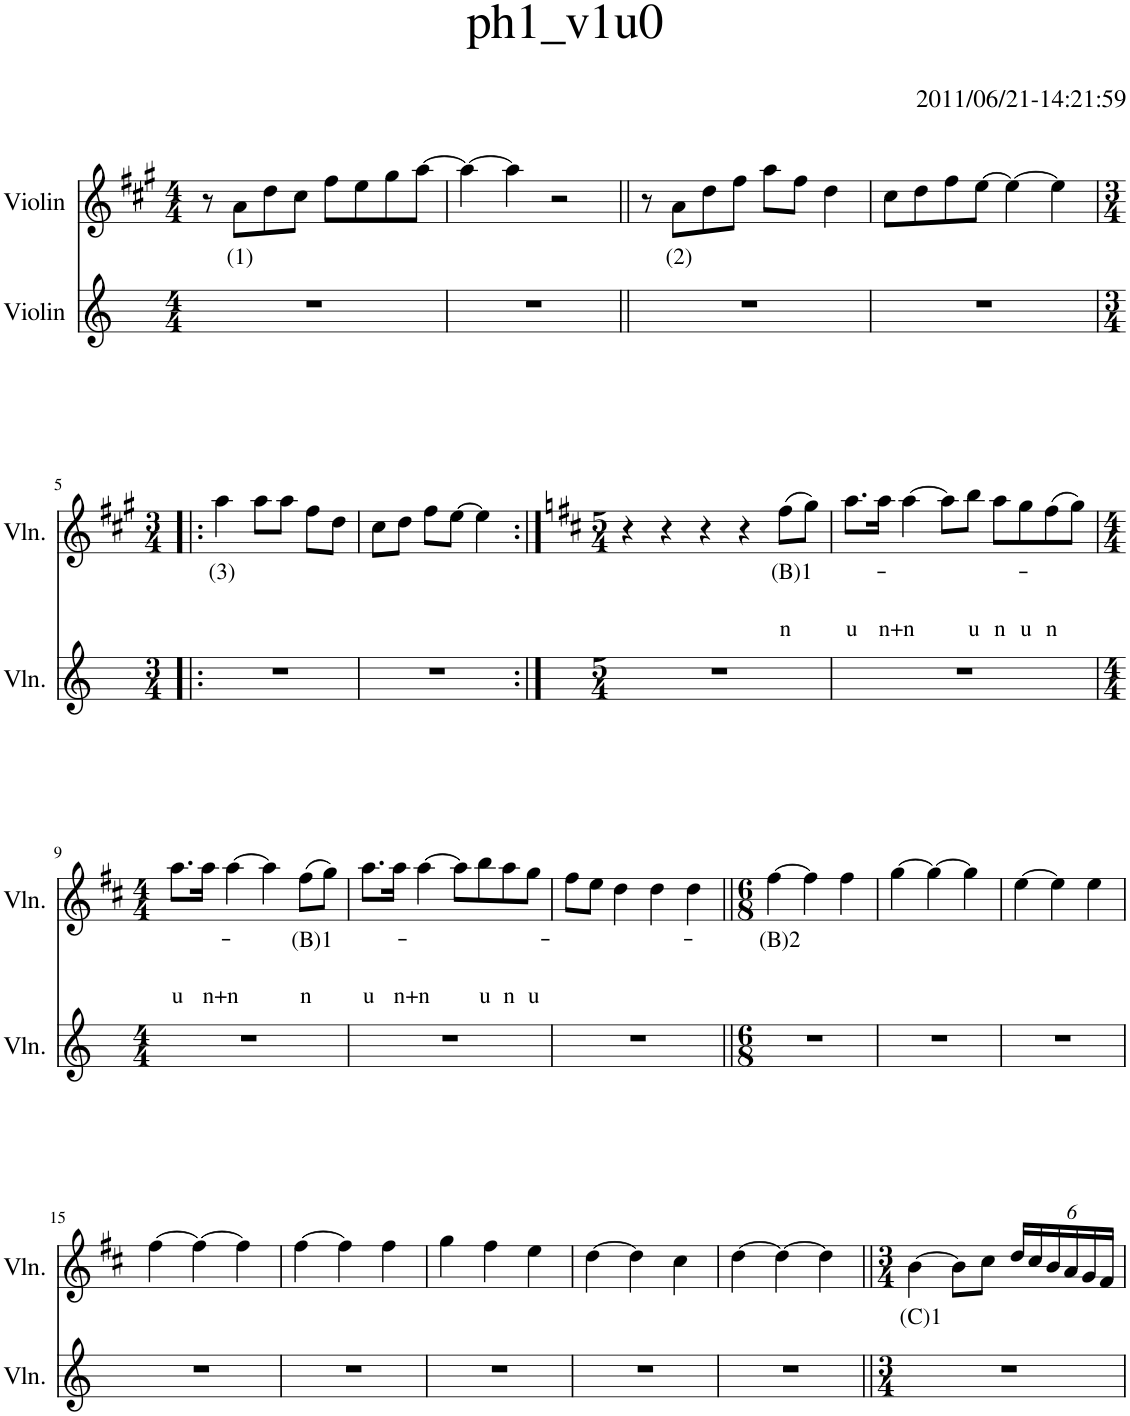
**kern	**kern	**text	**text
*part2	*part1	*part1	*part1
*staff2	*staff1	*staff1	*staff1
*I"Violin	*I"Violin	*	*
*I'Vln.	*I'Vln.	*	*
*clefG2	*clefG2	*	*
*k[]	*k[f#c#g#]	*	*
*M4/4	*M4/4	*	*
=1	=1	=1	=1
1r	8r	.	.
!	!	!LO:LY:b	!
.	8a\L	(1)	.
.	8dd\	.	.
.	8cc#\J	.	.
.	8ff#\L	.	.
.	8ee\	.	.
.	8gg#\	.	.
.	[8aa\J	.	.
=2	=2	=2	=2
1r	4aa\_	.	.
.	4aa\]	.	.
.	2r	.	.
=3||	=3||	=3||	=3||
1r	8r	.	.
!	!	!LO:LY:b	!
.	8a\L	(2)	.
.	8dd\	.	.
.	8ff#\J	.	.
.	8aa\L	.	.
.	8ff#\J	.	.
.	4dd\	.	.
=4	=4	=4	=4
1r	8cc#\L	.	.
.	8dd\	.	.
.	8ff#\	.	.
.	[8ee\J	.	.
.	4ee\_	.	.
.	4ee\]	.	.
!!LO:LB:g=z
=5!|:	=5!|:	=5!|:	=5!|:
*M3/4	*M3/4	*	*
!	!	!LO:LY:b	!
2.r	4aa\	(3)	.
.	8aa\L	.	.
.	8aa\J	.	.
.	8ff#\L	.	.
.	8dd\J	.	.
=6	=6	=6	=6
2.r	8cc#\L	.	.
.	8dd\J	.	.
.	8ff#\L	.	.
.	[8ee\J	.	.
.	4ee\]	.	.
=7:|!	=7:|!	=7:|!	=7:|!
*	*k[f#c#]	*	*
*M5/4	*M5/4	*	*
4%5r	4r	.	.
.	4r	.	.
.	4r	.	.
.	4r	.	.
!	!	!LO:LY:b	!LO:LY:b
.	(8ff#\L	(B)1-	n
.	8gg\J)	.	.
=8	=8	=8	=8
!	!	!	!LO:LY:b
4%5r	8.aa\L	.	u
!	!	!	!LO:LY:b
.	16aa\Jk	.	n
!	!	!	!LO:LY:b
.	[4aa\	.	+n
.	8aa\L]	.	.
!	!	!	!LO:LY:b
.	8bb\J	.	u
!	!	!	!LO:LY:b
.	8aa\L	.	n
!	!	!	!LO:LY:b
.	8gg\	.	u
!	!	!	!LO:LY:b
.	(8ff#\	.	n
.	8gg\J)	.	.
!!LO:LB:g=z
=9	=9	=9	=9
*M4/4	*M4/4	*	*
!	!	!	!LO:LY:b
1r	8.aa\L	.	u
!	!	!	!LO:LY:b
.	16aa\Jk	.	n
!	!	!	!LO:LY:b
.	[4aa\	.	+n
.	4aa\]	.	.
!	!	!LO:LY:b	!LO:LY:b
.	(8ff#\L	(B)1-	n
.	8gg\J)	.	.
=10	=10	=10	=10
!	!	!	!LO:LY:b
1r	8.aa\L	.	u
!	!	!	!LO:LY:b
.	16aa\Jk	.	n
!	!	!	!LO:LY:b
.	[4aa\	.	+n
.	8aa\L]	.	.
!	!	!	!LO:LY:b
.	8bb\	.	u
!	!	!	!LO:LY:b
.	8aa\	.	n
!	!	!	!LO:LY:b
.	8gg\J	.	u
=11	=11	=11	=11
1r	8ff#\L	.	.
.	8ee\J	.	.
.	4dd\	.	.
.	4dd\	.	.
.	4dd\	.	.
=12||	=12||	=12||	=12||
*M6/8	*M6/8	*	*
!	!	!LO:LY:b	!
2.r	[4ff#\	(B)2	.
.	4ff#\]	.	.
.	4ff#\	.	.
=13	=13	=13	=13
2.r	[4gg\	.	.
.	4gg\_	.	.
.	4gg\]	.	.
=14	=14	=14	=14
2.r	[4ee\	.	.
.	4ee\]	.	.
.	4ee\	.	.
!!LO:LB:g=z
=15	=15	=15	=15
2.r	[4ff#\	.	.
.	4ff#\_	.	.
.	4ff#\]	.	.
=16	=16	=16	=16
2.r	[4ff#\	.	.
.	4ff#\]	.	.
.	4ff#\	.	.
=17	=17	=17	=17
2.r	4gg\	.	.
.	4ff#\	.	.
.	4ee\	.	.
=18	=18	=18	=18
2.r	[4dd\	.	.
.	4dd\]	.	.
.	4cc#\	.	.
=19	=19	=19	=19
2.r	[4dd\	.	.
.	4dd\_	.	.
.	4dd\]	.	.
=20||	=20||	=20||	=20||
*M3/4	*M3/4	*	*
!	!	!LO:LY:b	!
2.r	[4b\	(C)1	.
.	8b\L]	.	.
.	8cc#\J	.	.
*	*Xbrackettup	*	*
.	24dd/LL	.	.
.	24cc#/	.	.
.	24b/	.	.
.	24a/	.	.
.	24g/	.	.
.	24f#/JJ	.	.
=	=	=	=
*-	*-	*-	*-
